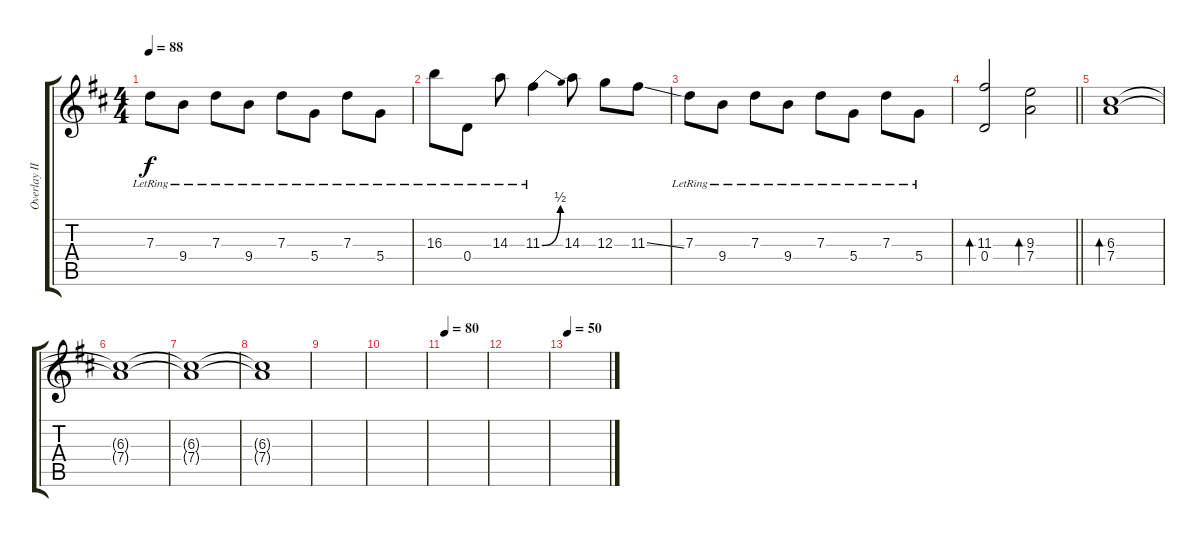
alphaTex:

\track ("Overlay II" "Overlay II") {instrument electricguitarclean}
\staff {score tabs}
\tuning (E4 B3 G3 D3 A2 E2) {hide}
\ts (4 4)
\tempo 88
\clef g2
\ks bminor
7.3{lr}.8{dy f} 9.4{lr}.8 7.3{lr}.8 9.4{lr}.8 7.3{lr}.8 5.4{lr}.8 7.3{lr}.8 5.4{lr}.8 |
16.3{lr}.8 0.4{lr}.8 14.3{lr}.8 11.3{be (bend 0 0 60 2) lr}.4 14.3.8 12.3.8 11.3{ss}.8 |
7.3{lr}.8 9.4{lr}.8 7.3{lr}.8 9.4{lr}.8 7.3{lr}.8 5.4{lr}.8 7.3{lr}.8 5.4{lr}.8 |
\barLineRight lightlight
(11.3 0.4).2{bd 60} (9.3 7.4).2{bd 60} |
(6.3 7.4).1{bd 60} |
(6.3{t} 7.4{t}).1 |
(6.3{t} 7.4{t}).1 |
(6.3{t} 7.4{t}).1 |
|
|
\tempo 80
|
|
\tempo 50
